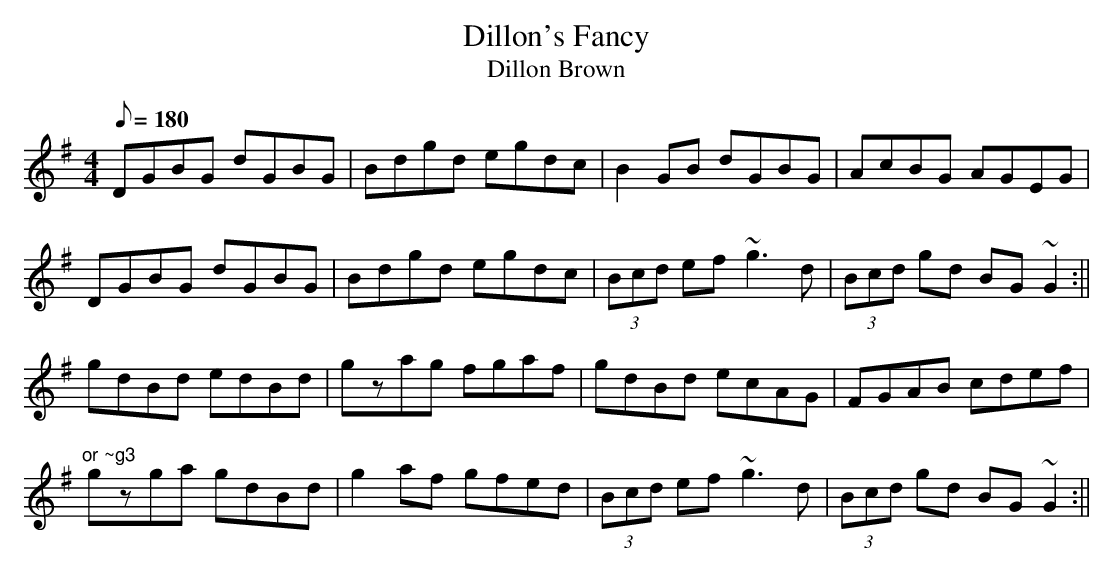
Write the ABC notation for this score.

X:1
T:Dillon's Fancy
T:Dillon Brown
M:4/4
L:1/8
Q:180
K:G
DGBG dGBG | Bdgd egdc | B2GB dGBG | AcBG AGEG |
DGBG dGBG | Bdgd egdc | (3Bcd ef ~g3d | (3Bcd gd BG~G2 :||
gdBd edBd | gzag fgaf | gdBd ecAG | FGAB cdef |
"or ~g3"gzga gdBd | g2af gfed | (3Bcd ef ~g3d | (3Bcd gd BG~G2 :||
